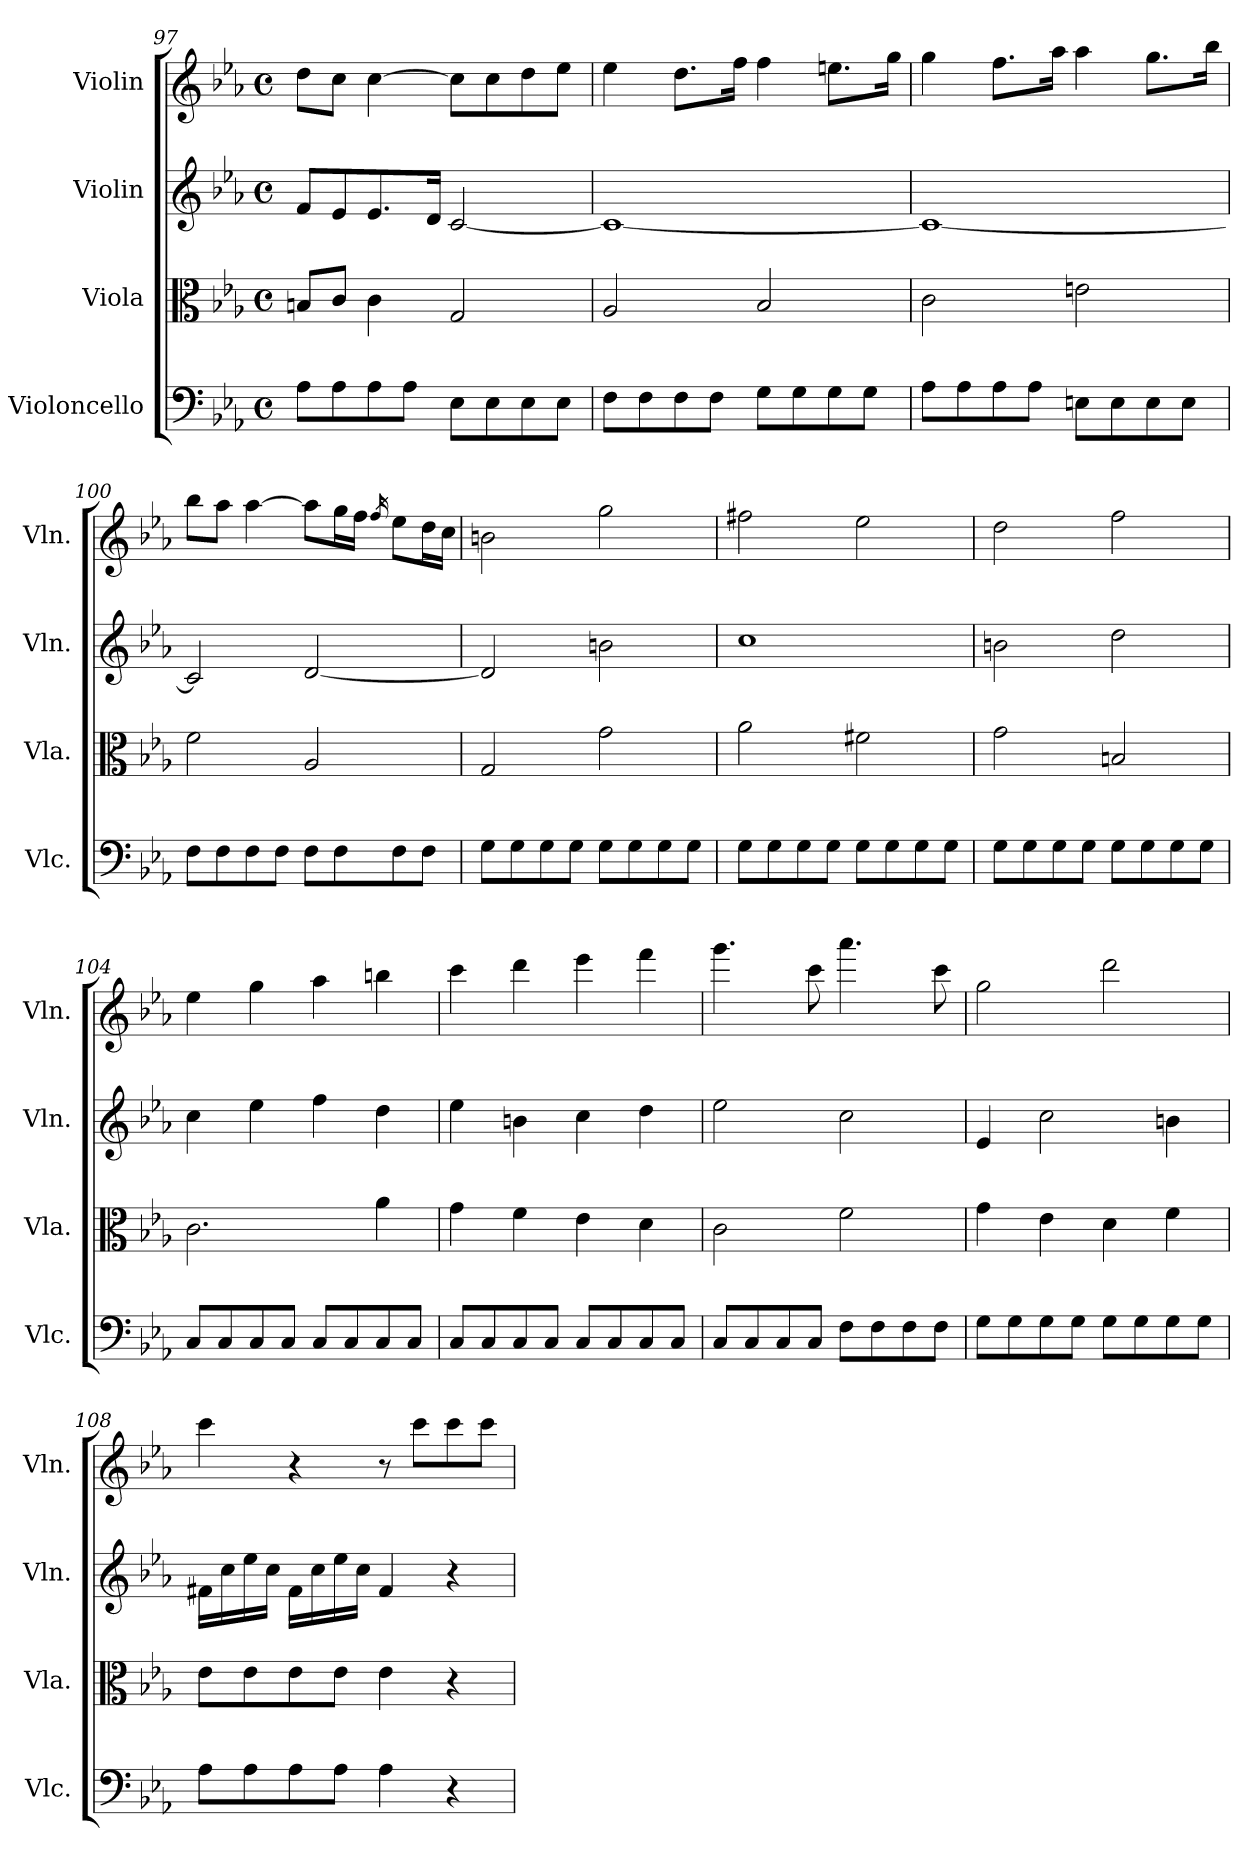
**kern	**kern	**kern	**kern
*part4	*part3	*part2	*part1
*staff4	*staff3	*staff2	*staff1
*I"Violoncello	*I"Viola	*I"Violin	*I"Violin
*I'Vlc.	*I'Vla.	*I'Vln.	*I'Vln.
*clefF4	*clefC3	*clefG2	*clefG2
*k[b-e-a-]	*k[b-e-a-]	*k[b-e-a-]	*k[b-e-a-]
*E-:	*E-:	*E-:	*E-:
*M4/4	*M4/4	*M4/4	*M4/4
*met(c)	*met(c)	*met(c)	*met(c)
=97	=97	=97	=97
8A-\L	8Bn/L	8f/L	8dd\L
8A-\	8c/J	8e-/	8cc\J
8A-\	4c\	8.e-/	[4cc\
8A-\J	.	.	.
.	.	16d/Jk	.
8E-\L	2G/	[2c/	8cc\L]
8E-\	.	.	8cc\
8E-\	.	.	8dd\
8E-\J	.	.	8ee-\J
=98	=98	=98	=98
8F\L	2A-/	1c_	4ee-\
8F\	.	.	.
8F\	.	.	8.dd\L
8F\J	.	.	.
.	.	.	16ff\Jk
8G\L	2B-/	.	4ff\
8G\	.	.	.
8G\	.	.	8.een\L
8G\J	.	.	.
.	.	.	16gg\Jk
=99	=99	=99	=99
8A-\L	2c\	1c_	4gg\
8A-\	.	.	.
8A-\	.	.	8.ff\L
8A-\J	.	.	.
.	.	.	16aa-\Jk
8En\L	2en\	.	4aa-\
8E\	.	.	.
8E\	.	.	8.gg\L
8E\J	.	.	.
.	.	.	16bb-\Jk
=100	=100	=100	=100
8F\L	2f\	2c/]	8bb-\L
8F\	.	.	8aa-\J
8F\	.	.	[4aa-\
8F\J	.	.	.
8F\L	2A-/	[2d/	8aa-\L]
8F\	.	.	16gg\L
.	.	.	16ff\JJ
.	.	.	16qff/
8F\	.	.	8ee-\L
8F\J	.	.	16dd\L
.	.	.	16cc\JJ
=101	=101	=101	=101
8G\L	2G/	2d/]	2bn\
8G\	.	.	.
8G\	.	.	.
8G\J	.	.	.
8G\L	2g\	2bn\	2gg\
8G\	.	.	.
8G\	.	.	.
8G\J	.	.	.
=102	=102	=102	=102
8G\L	2a-\	1cc	2ff#X\
8G\	.	.	.
8G\	.	.	.
8G\J	.	.	.
8G\L	2f#X\	.	2ee-\
8G\	.	.	.
8G\	.	.	.
8G\J	.	.	.
=103	=103	=103	=103
8G\L	2g\	2bn\	2dd\
8G\	.	.	.
8G\	.	.	.
8G\J	.	.	.
8G\L	2Bn/	2dd\	2ff\
8G\	.	.	.
8G\	.	.	.
8G\J	.	.	.
=104	=104	=104	=104
8C/L	2.c\	4cc\	4ee-\
8C/	.	.	.
8C/	.	4ee-\	4gg\
8C/J	.	.	.
8C/L	.	4ff\	4aa-\
8C/	.	.	.
8C/	4a-\	4dd\	4bbn\
8C/J	.	.	.
=105	=105	=105	=105
8C/L	4g\	4ee-\	4ccc\
8C/	.	.	.
8C/	4f\	4bn\	4ddd\
8C/J	.	.	.
8C/L	4e-\	4cc\	4eee-\
8C/	.	.	.
8C/	4d\	4dd\	4fff\
8C/J	.	.	.
=106	=106	=106	=106
8C/L	2c\	2ee-\	4.ggg\
8C/	.	.	.
8C/	.	.	.
8C/J	.	.	8ccc\
8F\L	2f\	2cc\	4.aaa-\
8F\	.	.	.
8F\	.	.	.
8F\J	.	.	8ccc\
=107	=107	=107	=107
8G\L	4g\	4e-/	2gg\
8G\	.	.	.
8G\	4e-\	2cc\	.
8G\J	.	.	.
8G\L	4d\	.	2ddd\
8G\	.	.	.
8G\	4f\	4bn\	.
8G\J	.	.	.
=108	=108	=108	=108
8A-\L	8e-\L	16f#X\LL	4ccc\
.	.	16cc\	.
8A-\	8e-\	16ee-\	.
.	.	16cc\JJ	.
8A-\	8e-\	16f#\LL	4r
.	.	16cc\	.
8A-\J	8e-\J	16ee-\	.
.	.	16cc\JJ	.
4A-\	4e-\	4f#/	8r
.	.	.	8ccc\L
4r	4r	4r	8ccc\
.	.	.	8ccc\J
=	=	=	=
*-	*-	*-	*-
